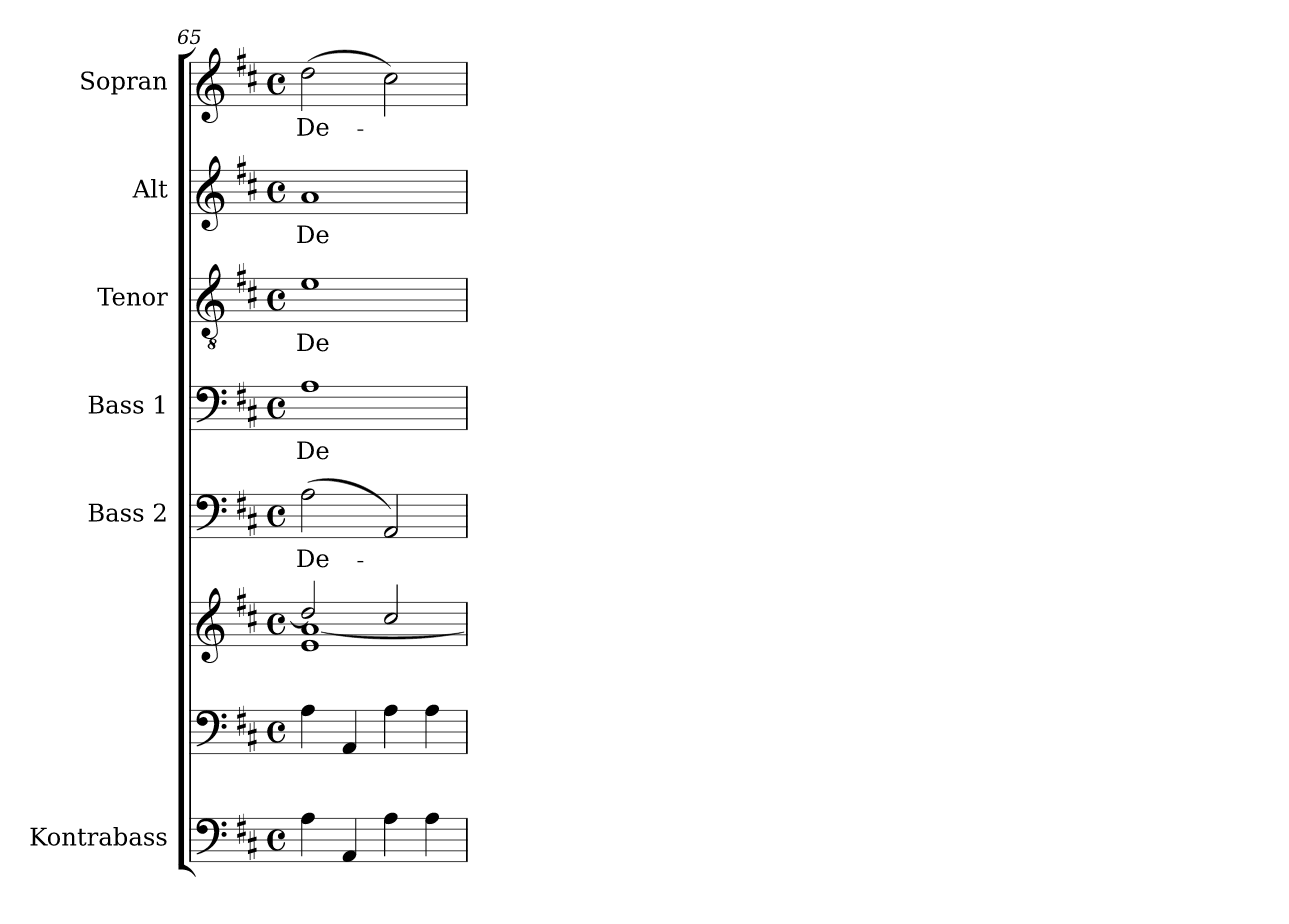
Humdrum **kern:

**kern	**kern	**kern	**kern	**text	**kern	**text	**kern	**text	**kern	**text	**kern	**text
*part7	*part6	*part6	*part5	*part5	*part4	*part4	*part3	*part3	*part2	*part2	*part1	*part1
*staff8	*staff7	*staff6	*staff5	*staff5	*staff4	*staff4	*staff3	*staff3	*staff2	*staff2	*staff1	*staff1
*I"Kontrabass	*	*	*I"Bass 2	*	*I"Bass 1	*	*I"Tenor	*	*I"Alt	*	*I"Sopran	*
*I'Kb.	*	*	*I'B. 2	*	*I'B. 1	*	*I'T.	*	*I'A.	*	*I'S.	*
*clefF4	*clefF4	*clefG2	*clefF4	*	*clefF4	*	*clefGv2	*	*clefG2	*	*clefG2	*
*ITrd7c12	*	*	*	*	*	*	*	*	*	*	*	*
*k[f#c#]	*k[f#c#]	*k[f#c#]	*k[f#c#]	*	*k[f#c#]	*	*k[f#c#]	*	*k[f#c#]	*	*k[f#c#]	*
*D:	*D:	*D:	*D:	*	*D:	*	*D:	*	*D:	*	*D:	*
*M4/4	*M4/4	*M4/4	*M4/4	*	*M4/4	*	*M4/4	*	*M4/4	*	*M4/4	*
*met(c)	*met(c)	*met(c)	*met(c)	*	*met(c)	*	*met(c)	*	*met(c)	*	*met(c)	*
=65	=65	=65	=65	=65	=65	=65	=65	=65	=65	=65	=65	=65
*	*	*^	*	*	*	*	*	*	*	*	*	*
!	!	!	!	!	!LO:LY:b	!	!LO:LY:b	!	!LO:LY:b	!	!LO:LY:b	!	!LO:LY:b
4AA\	4A\	2dd/]	1e [<1a	(>2A\	De-	1A	De-	1e	De-	1a	De-	(>2dd\	De-
4AAA/	4AA/	.	.	.	.	.	.	.	.	.	.	.	.
4AA\	4A\	2cc#/	.	2AA/)	.	.	.	.	.	.	.	2cc#\)	.
4AA\	4A\	.	.	.	.	.	.	.	.	.	.	.	.
*	*	*v	*v	*	*	*	*	*	*	*	*	*	*
=	=	=	=	=	=	=	=	=	=	=	=	=
*-	*-	*-	*-	*-	*-	*-	*-	*-	*-	*-	*-	*-
